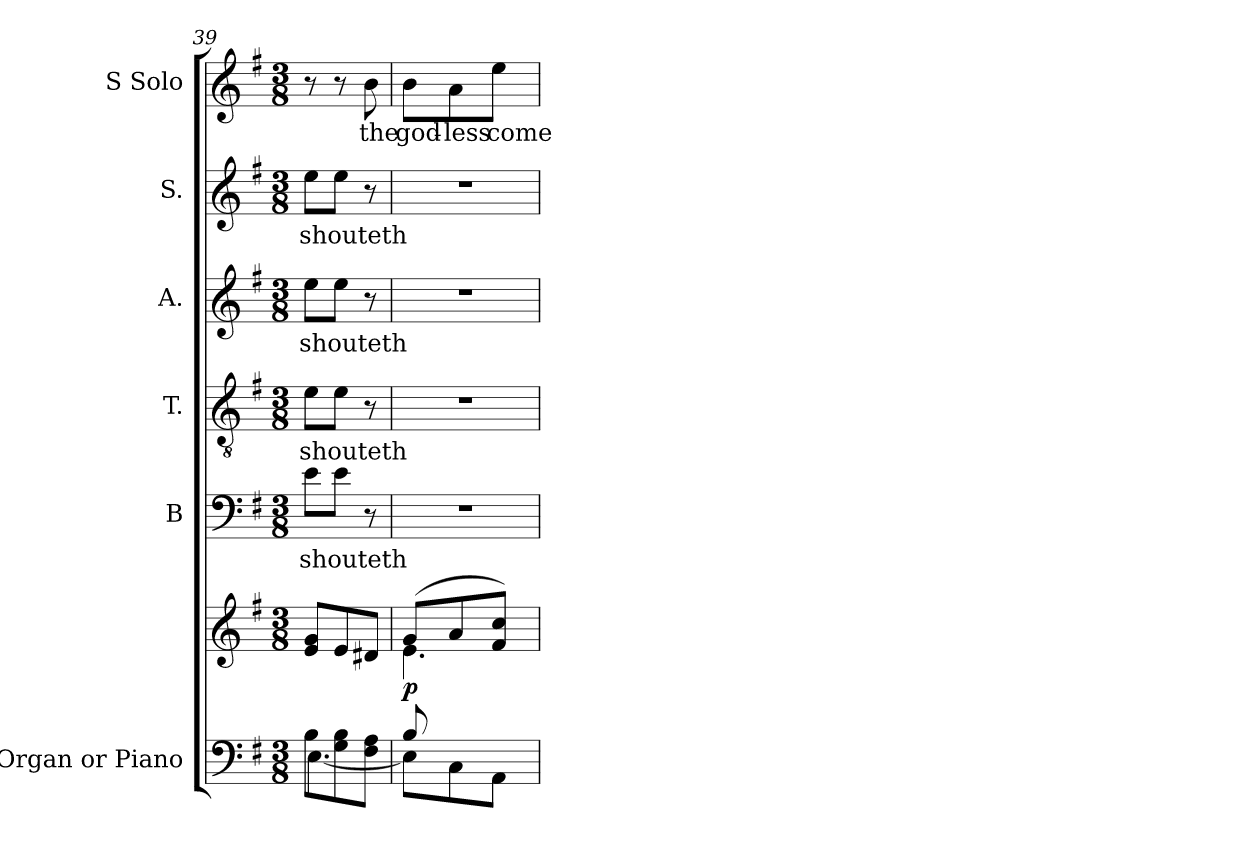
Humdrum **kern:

**kern	**kern	**dynam	**kern	**text	**kern	**text	**kern	**text	**kern	**text	**kern	**text
*part6	*part6	*part6	*part5	*part5	*part4	*part4	*part3	*part3	*part2	*part2	*part1	*part1
*staff7	*staff6	*staff6/7	*staff5	*staff5	*staff4	*staff4	*staff3	*staff3	*staff2	*staff2	*staff1	*staff1
*I"Organ or  Piano	*	*	*I"B	*	*I"T.	*	*I"A.	*	*I"S.	*	*I"S    Solo	*
*	*	*	*I'B.	*	*I'T.	*	*I'A.	*	*I'S.	*	*I'S.	*
*clefF4	*clefG2	*	*clefF4	*	*clefGv2	*	*clefG2	*	*clefG2	*	*clefG2	*
*	*	*	*	*	*ITrd7c12	*	*	*	*	*	*	*
*k[f#]	*k[f#]	*	*k[f#]	*	*k[f#]	*	*k[f#]	*	*k[f#]	*	*k[f#]	*
*G:	*G:	*	*G:	*	*G:	*	*G:	*	*G:	*	*G:	*
*M3/8	*M3/8	*	*M3/8	*	*M3/8	*	*M3/8	*	*M3/8	*	*M3/8	*
=39	=39	=39	=39	=39	=39	=39	=39	=39	=39	=39	=39	=39
*^	*	*	*	*	*	*	*	*	*	*	*	*
8B\L	[4.E\	8e/ 8g/L	.	8e\L	shouteth	8E\L	shouteth	8ee\L	shouteth	8ee\L	shouteth	8r	.
8G\ 8B\	.	8e/	.	8e\J	.	8E\J	.	8ee\J	.	8ee\J	.	8r	.
8F#\ 8A\J	.	8d#X/J	.	8r	.	8r	.	8r	.	8r	.	8b\	the
=40	=40	=40	=40	=40	=40	=40	=40	=40	=40	=40	=40	=40	=40
*	*	*^	*	*	*	*	*	*	*	*	*	*	*
!	!	!	!	!LO:DY:b	!	!	!	!	!	!	!	!	!	!
8B/	8E\L]	(8g/L	4.e\	p	4.r	.	4.r	.	4.r	.	4.r	.	8b\L	god-
4ryy	8C\	8a/	.	.	.	.	.	.	.	.	.	.	8a\	-less
.	8AA\J	8f#/ 8cc/J)	.	.	.	.	.	.	.	.	.	.	8ee\J	come
*v	*v	*	*	*	*	*	*	*	*	*	*	*	*	*
*	*v	*v	*	*	*	*	*	*	*	*	*	*	*
=	=	=	=	=	=	=	=	=	=	=	=	=
*-	*-	*-	*-	*-	*-	*-	*-	*-	*-	*-	*-	*-
